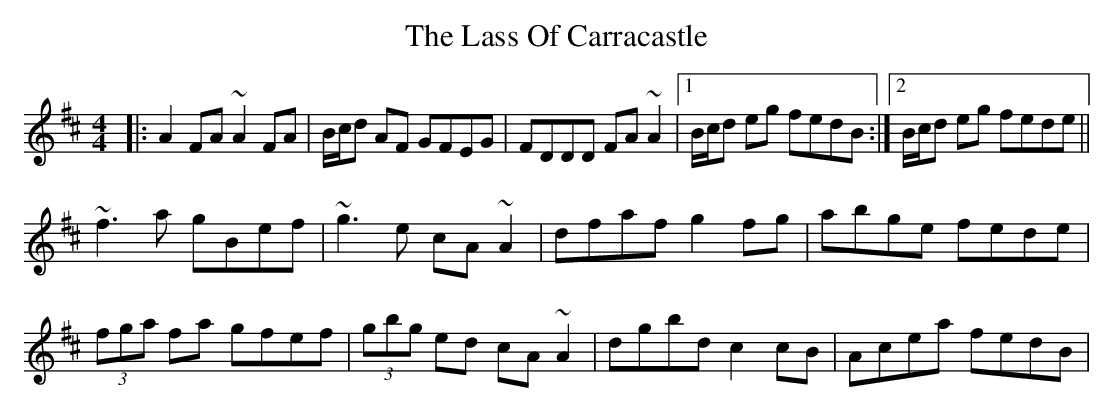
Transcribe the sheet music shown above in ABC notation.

X:1
T: The Lass Of Carracastle
M: 4/4
L: 1/8
K: Dmaj
|:A2FA ~A2FA|B/c/d AF GFEG|FDDD FA~A2|1 B/c/d eg fedB:|2 B/c/d eg fede||
~f3a gBef|~g3e cA~A2|dfaf g2fg|abge fede|
(3fga fa gfef|(3gbg ed cA~A2|dgbd c2cB|Acea fedB|
